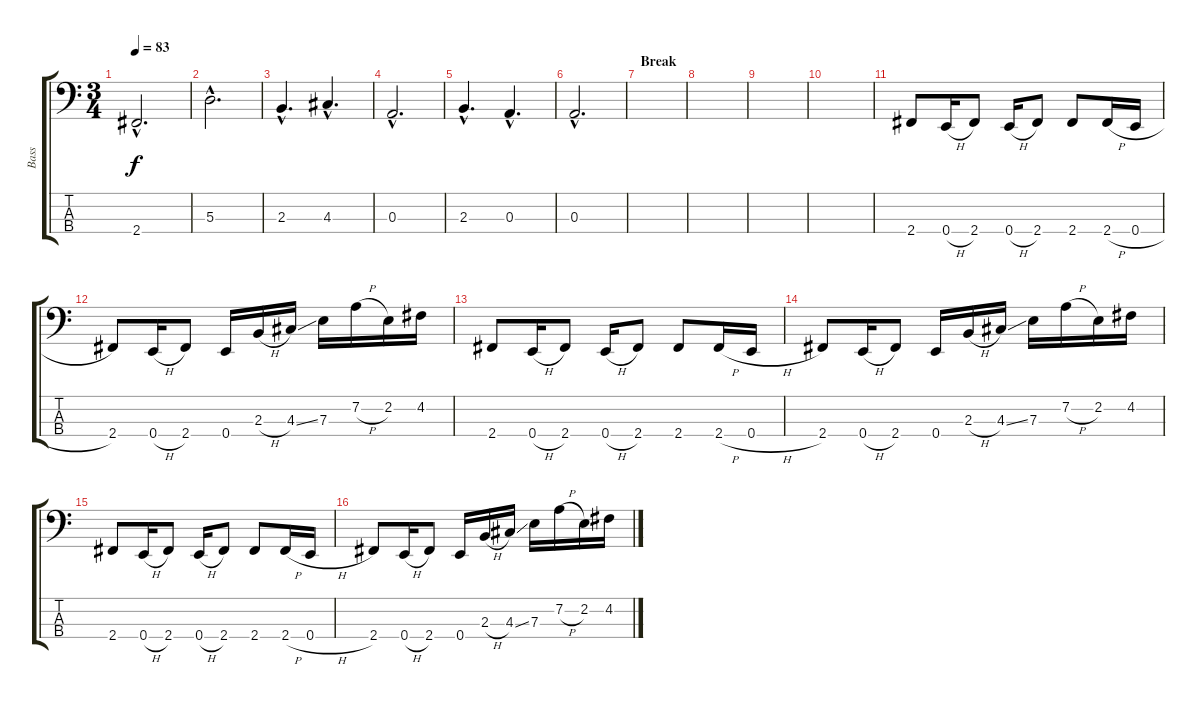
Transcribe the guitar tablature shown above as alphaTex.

\track ("Bass" "Bass") {instrument electricbassfinger}
\staff {score tabs}
\tuning (G2 D2 A1 E1) {hide}
\ts (3 4)
\tempo 83
\clef f4
\ks c
2.4{hac}.2{d dy f} |
5.3{hac}.2{d} |
2.3{hac}.4{d} 4.3{hac}.4{d} |
0.3{hac}.2{d} |
2.3{hac}.4{d} 0.3{hac}.4{d} |
0.3{hac}.2{d} |
\section ("" "Break")
|
|
|
|
2.4.8 0.4{h}.16 2.4.8 0.4{h}.16 2.4.8 2.4.8 2.4{h}.16 0.4{h}.16 |
2.4.8 0.4{h}.16 2.4.8 0.4.16 2.3{h}.16 4.3{ss}.16 7.3.16 7.2{h}.16 2.2.16 4.2.16 |
2.4.8 0.4{h}.16 2.4.8 0.4{h}.16 2.4.8 2.4.8 2.4{h}.16 0.4{h}.16 |
2.4.8 0.4{h}.16 2.4.8 0.4.16 2.3{h}.16 4.3{ss}.16 7.3.16 7.2{h}.16 2.2.16 4.2.16 |
2.4.8 0.4{h}.16 2.4.8 0.4{h}.16 2.4.8 2.4.8 2.4{h}.16 0.4{h}.16 |
2.4.8 0.4{h}.16 2.4.8 0.4.16 2.3{h}.16 4.3{ss}.16 7.3.16 7.2{h}.16 2.2.16 4.2.16
